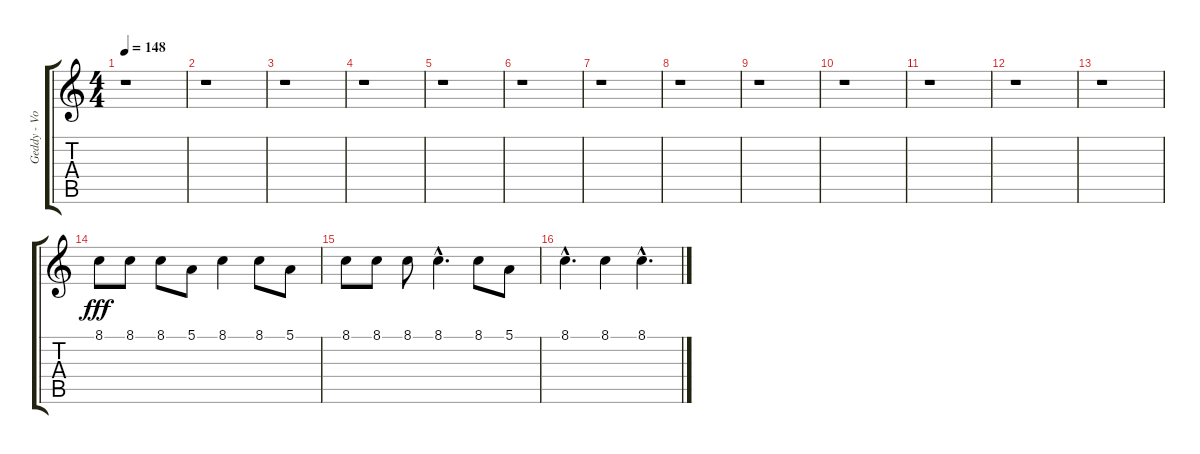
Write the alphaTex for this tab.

\track ("Geddy - Voz(refrão)" "Geddy - Vo") {instrument stringensemble1}
\staff {score tabs}
\tuning (E4 B3 G3 D3 A2 E2) {hide}
\ts (4 4)
\tempo 148
\clef g2
\ks c
r.1{dy fff} |
r.1 |
r.1 |
r.1 |
r.1 |
r.1 |
r.1 |
r.1 |
r.1 |
r.1 |
r.1 |
r.1 |
r.1 |
8.1.8 8.1.8 8.1.8 5.1.8 8.1.4 8.1.8 5.1.8 |
8.1.8 8.1.8 8.1.8 8.1{hac}.4{d} 8.1.8 5.1.8 |
8.1{hac}.4{d} 8.1.4 8.1{hac}.4{d}
